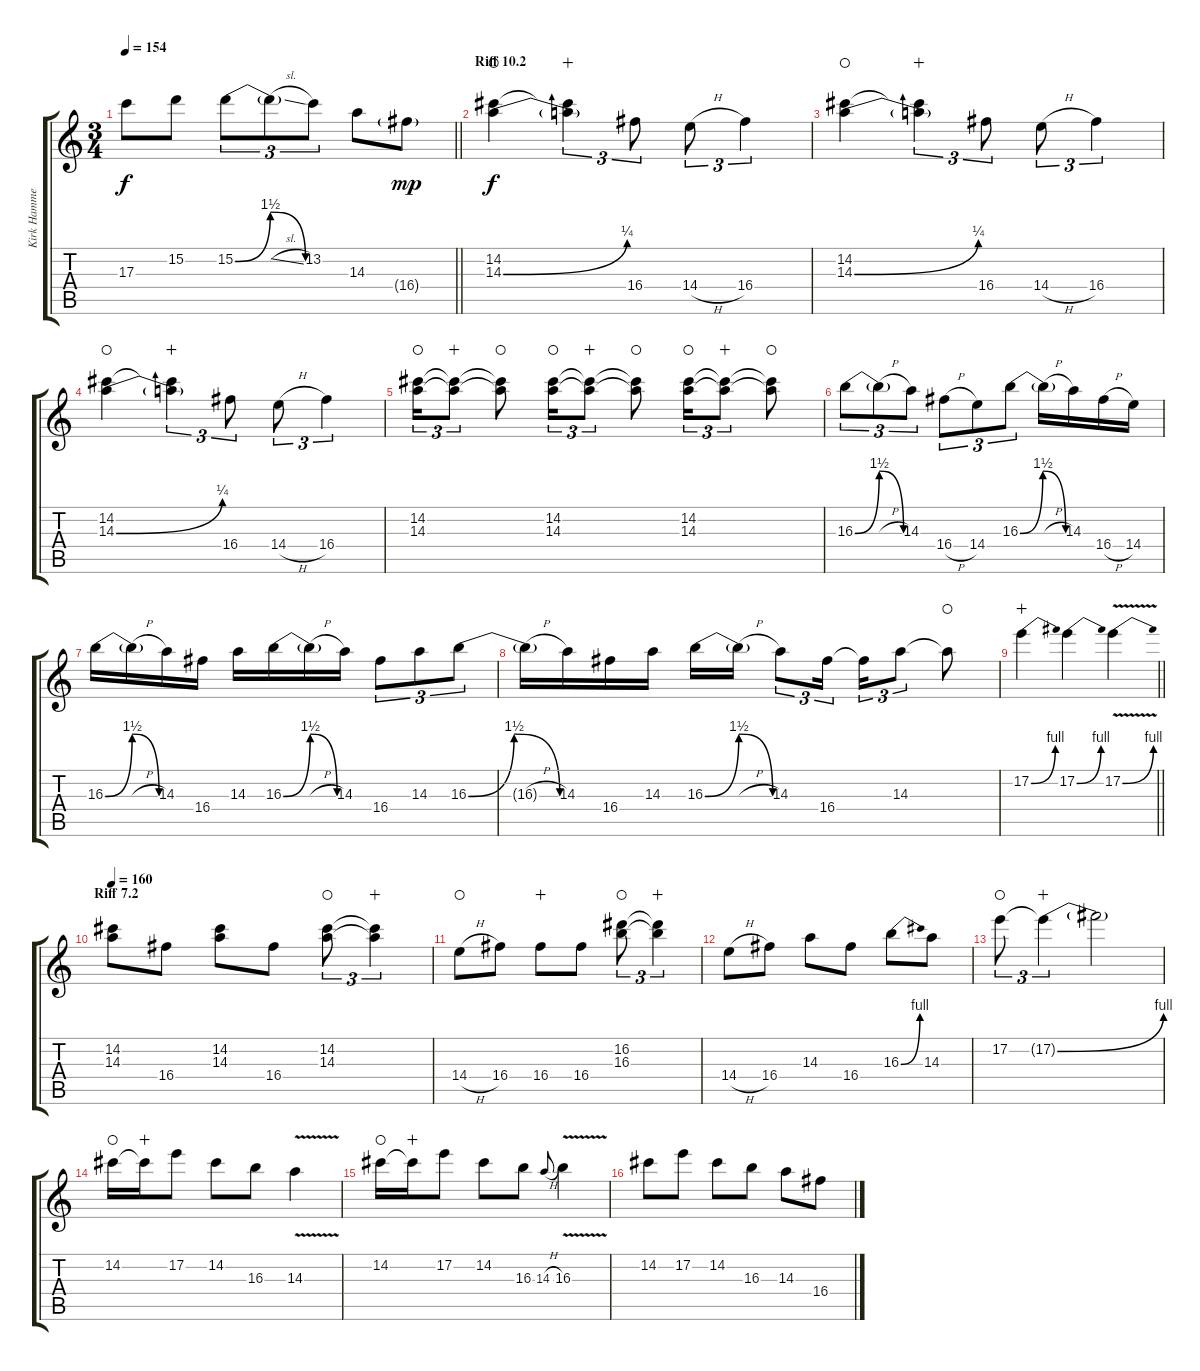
\track ("Kirk Hammett Solo" "Kirk Hamme") {instrument distortionguitar}
\staff {score tabs}
\tuning (E4 B3 G3 D3 A2 E2) {hide}
\ts (3 4)
\tempo 154
\clef g2
\barLineRight lightlight
\ks c
17.3.8{dy f} 15.2.8 15.2{be (bendrelease 0 0 38 6 38 6 60 0)}.8{tu (3 2)} 15.2{sl t}.8{tu (3 2)} 13.2.8{tu (3 2)} 14.3.8 16.4{g}.8{dy mp} |
\section ("" "Riff 10.2")
(14.2 14.3{be (bend 0 0 60 1)}).4{dy f waho} (14.2{t} 14.3{t}).4{tu (3 2) wahc} 16.4.8{tu (3 2)} 14.4{h}.8{tu (3 2)} 16.4.4{tu (3 2)} |
(14.2 14.3{be (bend 0 0 60 1)}).4{waho} (14.2{t} 14.3{t}).4{tu (3 2) wahc} 16.4.8{tu (3 2)} 14.4{h}.8{tu (3 2)} 16.4.4{tu (3 2)} |
(14.2 14.3{be (bend 0 0 60 1)}).4{waho} (14.2{t} 14.3{t}).4{tu (3 2) wahc} 16.4.8{tu (3 2)} 14.4{h}.8{tu (3 2)} 16.4.4{tu (3 2)} |
(14.2 14.3).16{tu (3 2) waho} (14.2{t} 14.3{t}).8{tu (3 2) wahc} (14.2{t} 14.3{t}).8{waho} (14.2 14.3).16{tu (3 2) waho} (14.2{t} 14.3{t}).8{tu (3 2) wahc} (14.2{t} 14.3{t}).8{waho} (14.2 14.3).16{tu (3 2) waho} (14.2{t} 14.3{t}).8{tu (3 2) wahc} (14.2{t} 14.3{t}).8{waho} |
16.3{be (bendrelease 0 0 29 6 29 6 60 0)}.8{tu (3 2)} 16.3{h t}.8{tu (3 2)} 14.3.8{tu (3 2)} 16.4{h}.8{tu (3 2)} 14.4.8{tu (3 2)} 16.3{be (bendrelease 0 0 29 6 29 6 60 0)}.8{tu (3 2)} 16.3{h t}.16 14.3.16 16.4{h}.16 14.4.16 |
16.3{be (bendrelease 0 0 29 6 29 6 60 0)}.16 16.3{h t}.16 14.3.16 16.4.16 14.3.16 16.3{be (bendrelease 0 0 29 6 29 6 60 0)}.16 16.3{h t}.16 14.3.16 16.4.8{tu (3 2)} 14.3.8{tu (3 2)} 16.3{be (bendrelease 0 0 29 6 29 6 60 0)}.8{tu (3 2)} |
16.3{h t}.16 14.3.16 16.4.16 14.3.16 16.3{be (bendrelease 0 0 29 6 29 6 60 0)}.16 16.3{h t}.16 14.3.8{tu (3 2)} 16.4.16{tu (3 2)} 16.4{t}.16{tu (3 2)} 14.3.8{tu (3 2)} 14.3{t}.8{waho} |
\barLineRight lightlight
17.2{be (bend 0 0 60 4)}.4{wahc} 17.2{be (bend 0 0 60 4)}.4 17.2{be (bend 0 0 60 4) v}.4 |
\section ("" "Riff 7.2")
\tempo 160
(14.2 14.3).8 16.4.8 (14.2 14.3).8 16.4.8 (14.2 14.3).8{tu (3 2) waho} (14.2{t} 14.3{t}).4{tu (3 2) wahc} |
14.4{h}.8{waho} 16.4.8 16.4.8{wahc} 16.4.8 (16.2 16.3).8{tu (3 2) waho} (16.2{t} 16.3{t}).4{tu (3 2) wahc} |
14.4{h}.8 16.4.8 14.3.8 16.4.8 16.3{be (bend 0 0 60 4)}.8 14.3.8 |
17.2.8{tu (3 2) waho} 17.2{be (bend 0 0 60 4) t}.4{tu (3 2) wahc} 17.2{t}.2 |
14.2.16{waho} 14.2{t}.16{wahc} 17.2.8 14.2.8 16.3.8 14.3{v}.4 |
14.2.16{waho} 14.2{t}.16{wahc} 17.2.8 14.2.8 16.3.8 14.3{h}.8{gr onbeat} 16.3{v}.4 |
14.2.8 17.2.8 14.2.8 16.3.8 14.3.8 16.4.8
